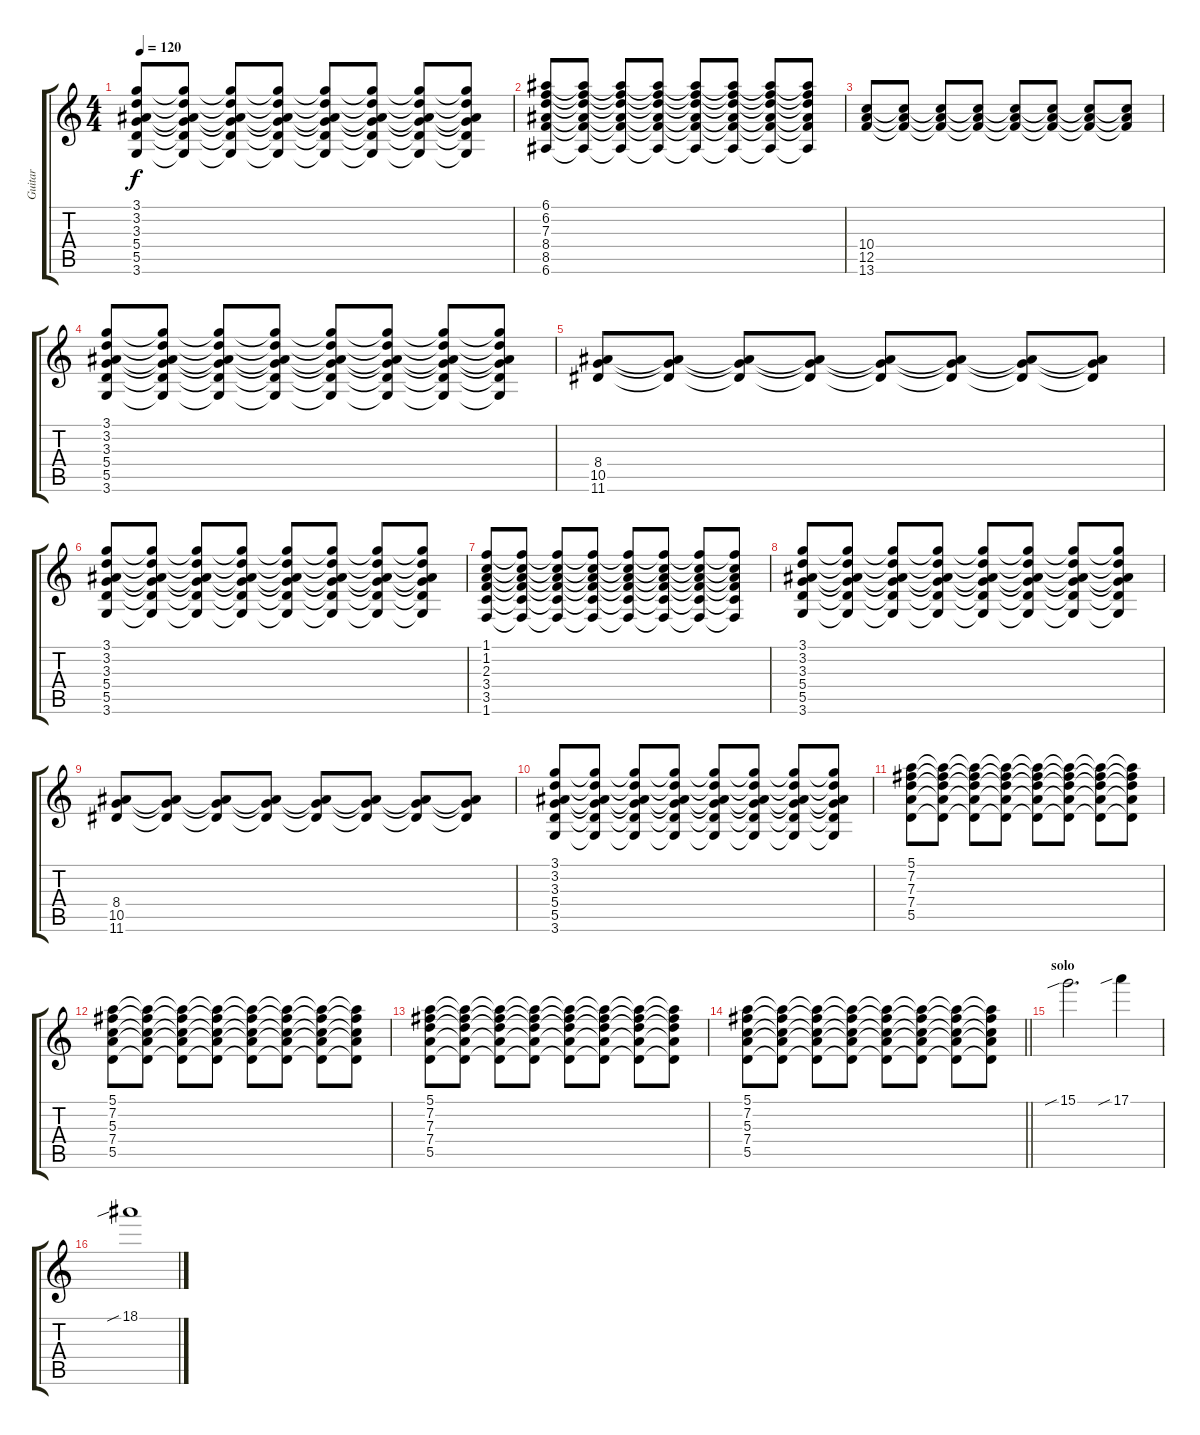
\track ("Guitar" "Guitar") {instrument electricguitarclean}
\staff {score tabs}
\tuning (E4 B3 G3 D3 A2 E2) {hide}
\ts (4 4)
\tempo 120
\clef g2
\ks c
(3.1 3.2 3.3 5.4 5.5 3.6).8{dy f volume 11 instrument distortionguitar} (3.1{t} 3.2{t} 3.3{t} 5.4{t} 5.5{t} 3.6{t}).8 (3.1{t} 3.2{t} 3.3{t} 5.4{t} 5.5{t} 3.6{t}).8 (3.1{t} 3.2{t} 3.3{t} 5.4{t} 5.5{t} 3.6{t}).8 (3.1{t} 3.2{t} 3.3{t} 5.4{t} 5.5{t} 3.6{t}).8 (3.1{t} 3.2{t} 3.3{t} 5.4{t} 5.5{t} 3.6{t}).8 (3.1{t} 3.2{t} 3.3{t} 5.4{t} 5.5{t} 3.6{t}).8 (3.1{t} 3.2{t} 3.3{t} 5.4{t} 5.5{t} 3.6{t}).8 |
(6.1 6.2 7.3 8.4 8.5 6.6).8 (6.1{t} 6.2{t} 7.3{t} 8.4{t} 8.5{t} 6.6{t}).8 (6.1{t} 6.2{t} 7.3{t} 8.4{t} 8.5{t} 6.6{t}).8 (6.1{t} 6.2{t} 7.3{t} 8.4{t} 8.5{t} 6.6{t}).8 (6.1{t} 6.2{t} 7.3{t} 8.4{t} 8.5{t} 6.6{t}).8 (6.1{t} 6.2{t} 7.3{t} 8.4{t} 8.5{t} 6.6{t}).8 (6.1{t} 6.2{t} 7.3{t} 8.4{t} 8.5{t} 6.6{t}).8 (6.1{t} 6.2{t} 7.3{t} 8.4{t} 8.5{t} 6.6{t}).8 |
(10.4 12.5 13.6).8 (10.4{t} 12.5{t} 13.6{t}).8 (10.4{t} 12.5{t} 13.6{t}).8 (10.4{t} 12.5{t} 13.6{t}).8 (10.4{t} 12.5{t} 13.6{t}).8 (10.4{t} 12.5{t} 13.6{t}).8 (10.4{t} 12.5{t} 13.6{t}).8 (10.4{t} 12.5{t} 13.6{t}).8 |
(3.1 3.2 3.3 5.4 5.5 3.6).8{volume 11 instrument distortionguitar} (3.1{t} 3.2{t} 3.3{t} 5.4{t} 5.5{t} 3.6{t}).8 (3.1{t} 3.2{t} 3.3{t} 5.4{t} 5.5{t} 3.6{t}).8 (3.1{t} 3.2{t} 3.3{t} 5.4{t} 5.5{t} 3.6{t}).8 (3.1{t} 3.2{t} 3.3{t} 5.4{t} 5.5{t} 3.6{t}).8 (3.1{t} 3.2{t} 3.3{t} 5.4{t} 5.5{t} 3.6{t}).8 (3.1{t} 3.2{t} 3.3{t} 5.4{t} 5.5{t} 3.6{t}).8 (3.1{t} 3.2{t} 3.3{t} 5.4{t} 5.5{t} 3.6{t}).8 |
(8.4 10.5 11.6).8 (8.4{t} 10.5{t} 11.6{t}).8 (8.4{t} 10.5{t} 11.6{t}).8 (8.4{t} 10.5{t} 11.6{t}).8 (8.4{t} 10.5{t} 11.6{t}).8 (8.4{t} 10.5{t} 11.6{t}).8 (8.4{t} 10.5{t} 11.6{t}).8 (8.4{t} 10.5{t} 11.6{t}).8 |
(3.1 3.2 3.3 5.4 5.5 3.6).8{volume 11 instrument distortionguitar} (3.1{t} 3.2{t} 3.3{t} 5.4{t} 5.5{t} 3.6{t}).8 (3.1{t} 3.2{t} 3.3{t} 5.4{t} 5.5{t} 3.6{t}).8 (3.1{t} 3.2{t} 3.3{t} 5.4{t} 5.5{t} 3.6{t}).8 (3.1{t} 3.2{t} 3.3{t} 5.4{t} 5.5{t} 3.6{t}).8 (3.1{t} 3.2{t} 3.3{t} 5.4{t} 5.5{t} 3.6{t}).8 (3.1{t} 3.2{t} 3.3{t} 5.4{t} 5.5{t} 3.6{t}).8 (3.1{t} 3.2{t} 3.3{t} 5.4{t} 5.5{t} 3.6{t}).8 |
(1.1 1.2 2.3 3.4 3.5 1.6).8{volume 11 instrument distortionguitar} (1.1{t} 1.2{t} 2.3{t} 3.4{t} 3.5{t} 1.6{t}).8 (1.1{t} 1.2{t} 2.3{t} 3.4{t} 3.5{t} 1.6{t}).8 (1.1{t} 1.2{t} 2.3{t} 3.4{t} 3.5{t} 1.6{t}).8 (1.1{t} 1.2{t} 2.3{t} 3.4{t} 3.5{t} 1.6{t}).8 (1.1{t} 1.2{t} 2.3{t} 3.4{t} 3.5{t} 1.6{t}).8 (1.1{t} 1.2{t} 2.3{t} 3.4{t} 3.5{t} 1.6{t}).8 (1.1{t} 1.2{t} 2.3{t} 3.4{t} 3.5{t} 1.6{t}).8 |
(3.1 3.2 3.3 5.4 5.5 3.6).8{volume 11 instrument distortionguitar} (3.1{t} 3.2{t} 3.3{t} 5.4{t} 5.5{t} 3.6{t}).8 (3.1{t} 3.2{t} 3.3{t} 5.4{t} 5.5{t} 3.6{t}).8 (3.1{t} 3.2{t} 3.3{t} 5.4{t} 5.5{t} 3.6{t}).8 (3.1{t} 3.2{t} 3.3{t} 5.4{t} 5.5{t} 3.6{t}).8 (3.1{t} 3.2{t} 3.3{t} 5.4{t} 5.5{t} 3.6{t}).8 (3.1{t} 3.2{t} 3.3{t} 5.4{t} 5.5{t} 3.6{t}).8 (3.1{t} 3.2{t} 3.3{t} 5.4{t} 5.5{t} 3.6{t}).8 |
(8.4 10.5 11.6).8 (8.4{t} 10.5{t} 11.6{t}).8 (8.4{t} 10.5{t} 11.6{t}).8 (8.4{t} 10.5{t} 11.6{t}).8 (8.4{t} 10.5{t} 11.6{t}).8 (8.4{t} 10.5{t} 11.6{t}).8 (8.4{t} 10.5{t} 11.6{t}).8 (8.4{t} 10.5{t} 11.6{t}).8 |
(3.1 3.2 3.3 5.4 5.5 3.6).8{volume 11 instrument distortionguitar} (3.1{t} 3.2{t} 3.3{t} 5.4{t} 5.5{t} 3.6{t}).8 (3.1{t} 3.2{t} 3.3{t} 5.4{t} 5.5{t} 3.6{t}).8 (3.1{t} 3.2{t} 3.3{t} 5.4{t} 5.5{t} 3.6{t}).8 (3.1{t} 3.2{t} 3.3{t} 5.4{t} 5.5{t} 3.6{t}).8 (3.1{t} 3.2{t} 3.3{t} 5.4{t} 5.5{t} 3.6{t}).8 (3.1{t} 3.2{t} 3.3{t} 5.4{t} 5.5{t} 3.6{t}).8 (3.1{t} 3.2{t} 3.3{t} 5.4{t} 5.5{t} 3.6{t}).8 |
(5.1 7.2 7.3 7.4 5.5).8{volume 11 instrument distortionguitar} (5.1{t} 7.2{t} 7.3{t} 7.4{t} 5.5{t}).8 (5.1{t} 7.2{t} 7.3{t} 7.4{t} 5.5{t}).8 (5.1{t} 7.2{t} 7.3{t} 7.4{t} 5.5{t}).8 (5.1{t} 7.2{t} 7.3{t} 7.4{t} 5.5{t}).8 (5.1{t} 7.2{t} 7.3{t} 7.4{t} 5.5{t}).8 (5.1{t} 7.2{t} 7.3{t} 7.4{t} 5.5{t}).8 (5.1{t} 7.2{t} 7.3{t} 7.4{t} 5.5{t}).8 |
(5.1 7.2 5.3 7.4 5.5).8{volume 11 instrument distortionguitar} (5.1{t} 7.2{t} 5.3{t} 7.4{t} 5.5{t}).8 (5.1{t} 7.2{t} 5.3{t} 7.4{t} 5.5{t}).8 (5.1{t} 7.2{t} 5.3{t} 7.4{t} 5.5{t}).8 (5.1{t} 7.2{t} 5.3{t} 7.4{t} 5.5{t}).8 (5.1{t} 7.2{t} 5.3{t} 7.4{t} 5.5{t}).8 (5.1{t} 7.2{t} 5.3{t} 7.4{t} 5.5{t}).8 (5.1{t} 7.2{t} 5.3{t} 7.4{t} 5.5{t}).8 |
(5.1 7.2 7.3 7.4 5.5).8{volume 11 instrument distortionguitar} (5.1{t} 7.2{t} 7.3{t} 7.4{t} 5.5{t}).8 (5.1{t} 7.2{t} 7.3{t} 7.4{t} 5.5{t}).8 (5.1{t} 7.2{t} 7.3{t} 7.4{t} 5.5{t}).8 (5.1{t} 7.2{t} 7.3{t} 7.4{t} 5.5{t}).8 (5.1{t} 7.2{t} 7.3{t} 7.4{t} 5.5{t}).8 (5.1{t} 7.2{t} 7.3{t} 7.4{t} 5.5{t}).8 (5.1{t} 7.2{t} 7.3{t} 7.4{t} 5.5{t}).8 |
\barLineRight lightlight
(5.1 7.2 5.3 7.4 5.5).8{volume 11 instrument distortionguitar} (5.1{t} 7.2{t} 5.3{t} 7.4{t} 5.5{t}).8 (5.1{t} 7.2{t} 5.3{t} 7.4{t} 5.5{t}).8 (5.1{t} 7.2{t} 5.3{t} 7.4{t} 5.5{t}).8 (5.1{t} 7.2{t} 5.3{t} 7.4{t} 5.5{t}).8 (5.1{t} 7.2{t} 5.3{t} 7.4{t} 5.5{t}).8 (5.1{t} 7.2{t} 5.3{t} 7.4{t} 5.5{t}).8 (5.1{t} 7.2{t} 5.3{t} 7.4{t} 5.5{t}).8 |
\section ("" "solo")
15.1{sib}.2{d volume 16 instrument overdrivenguitar} 17.1{sib}.4 |
18.1{sib}.1
